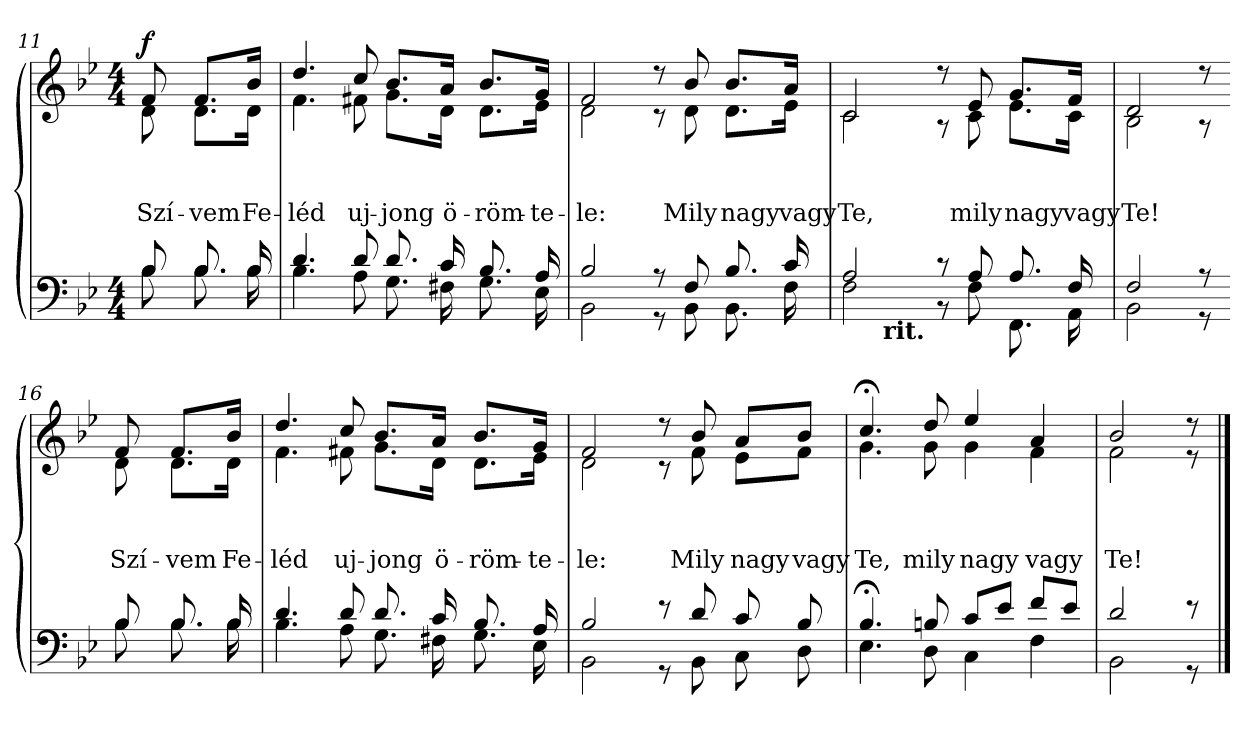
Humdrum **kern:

**kern	**kern	**text	**text	**text	**dynam
*part2	*part1	*part1	*part1	*part1	*part1
*staff2	*staff1	*staff1	*staff1	*staff1	*staff1
!!LO:LB:g=z
*clefF4	*clefG2	*	*	*	*
*k[b-e-]	*k[b-e-]	*	*	*	*
*B-:	*B-:	*	*	*	*
*M4/4	*M4/4	*	*	*	*
=11	=11	=11	=11	=11	=11
*^	*	*	*	*	*
!	!	!	!	!	!LO:LY:b	!LO:DY:a
*	*	*^	*	*	*	*
8B-/	8B-\	8f/	8d\	.	.	Szí-	f
!	!	!	!	!	!	!LO:LY:b	!
8.B-/	8.B-\	8.f/L	8.d\L	.	.	-vem	.
!	!	!	!	!	!	!LO:LY:b	!
16B-/	16B-\	16b-/Jk	16d\Jk	.	.	Fe-	.
=12	=12	=12	=12	=12	=12	=12	=12
!	!	!	!	!	!	!LO:LY:b	!
4.d/	4.B-\	4.dd/	4.f\	.	.	-léd	.
!	!	!	!	!	!	!LO:LY:b	!
8d/	8A\	8cc/	8f#X\	.	.	uj-	.
!	!	!	!	!	!	!LO:LY:b	!
8.d/	8.G\	8.b-/L	8.g\L	.	.	-jong	.
!	!	!	!	!	!	!LO:LY:b	!
16c/	16F#X\	16a/Jk	16d\Jk	.	.	ö-	.
!	!	!	!	!	!	!LO:LY:b	!
8.B-/	8.G\	8.b-/L	8.d\L	.	.	-röm-	.
!	!	!	!	!	!	!LO:LY:b	!
16A/	16E-\	16g/Jk	16e-\Jk	.	.	-te-	.
=13	=13	=13	=13	=13	=13	=13	=13
!	!	!	!	!	!	!LO:LY:b	!
2B-/	2BB-\	2f/	2d\	.	.	-le:	.
8r	8r	8r	8r	.	.	.	.
!	!	!	!	!	!	!LO:LY:b	!
8F/	8BB-\	8b-/	8d\	.	.	Mily	.
!	!	!	!	!	!	!LO:LY:b	!
8.B-/	8.BB-\	8.b-/L	8.d\L	.	.	nagy	.
!	!	!	!	!	!	!LO:LY:b	!
16c/	16F\	16a/Jk	16e-\Jk	.	.	vagy	.
=14	=14	=14	=14	=14	=14	=14	=14
!	!	!	!	!	!	!LO:LY:b	!
*	*^	*	*	*	*	*	*
2A/	2F\	8.ryy	2c/	2c\	.	.	Te,	.
!	!	!LO:TX:b:B:t=rit.	!	!	!	!	!	!
.	.	2ryy	.	.	.	.	.	.
8r	8r	.	8r	8r	.	.	.	.
!	!	!	!	!	!	!	!LO:LY:b	!
8A/	8F\	.	8e-/	8c\	.	.	mily	.
.	.	4ryy	.	.	.	.	.	.
!	!	!	!	!	!	!	!LO:LY:b	!
8.A/	8.FF\	.	8.g/L	8.e-\L	.	.	nagy	.
!	!	!	!	!	!	!	!LO:LY:b	!
16F/	16AA\	16ryy	16f/Jk	16c\Jk	.	.	vagy	.
*	*v	*v	*	*	*	*	*	*
=15	=15	=15	=15	=15	=15	=15	=15
*	*^	*	*	*	*	*	*
!	!	!	!	!	!	!	!LO:LY:b	!
*	*v	*v	*	*	*	*	*	*
2F/	2BB-\	2d/	2B-\	.	.	Te!	.
8r	8r	8r	8r	.	.	.	.
!!LO:LB:g=z	!!
=16-	=16-	=16-	=16-	=16-	=16-	=16-	=16-
!	!	!	!	!	!	!LO:LY:b	!
8B-/	8B-\	8f/	8d\	.	.	Szí-	.
!	!	!	!	!	!	!LO:LY:b	!
8.B-/	8.B-\	8.f/L	8.d\L	.	.	-vem	.
!	!	!	!	!	!	!LO:LY:b	!
16B-/	16B-\	16b-/Jk	16d\Jk	.	.	Fe-	.
=17	=17	=17	=17	=17	=17	=17	=17
!	!	!	!	!	!	!LO:LY:b	!
4.d/	4.B-\	4.dd/	4.f\	.	.	-léd	.
!	!	!	!	!	!	!LO:LY:b	!
8d/	8A\	8cc/	8f#X\	.	.	uj-	.
!	!	!	!	!	!	!LO:LY:b	!
8.d/	8.G\	8.b-/L	8.g\L	.	.	-jong	.
!	!	!	!	!	!	!LO:LY:b	!
16c/	16F#X\	16a/Jk	16d\Jk	.	.	ö-	.
!	!	!	!	!	!	!LO:LY:b	!
8.B-/	8.G\	8.b-/L	8.d\L	.	.	-röm-	.
!	!	!	!	!	!	!LO:LY:b	!
16A/	16E-\	16g/Jk	16e-\Jk	.	.	-te-	.
=18	=18	=18	=18	=18	=18	=18	=18
!	!	!	!	!	!	!LO:LY:b	!
2B-/	2BB-\	2f/	2d\	.	.	-le:	.
8r	8r	8r	8r	.	.	.	.
!	!	!	!	!	!	!LO:LY:b	!
8d/	8BB-\	8b-/	8f\	.	.	Mily	.
!	!	!	!	!	!	!LO:LY:b	!
8c/	8C\	8a/L	8e-\L	.	.	nagy	.
!	!	!	!	!	!	!LO:LY:b	!
8B-/	8D\	8b-/J	8f\J	.	.	vagy	.
=19	=19	=19	=19	=19	=19	=19	=19
!	!	!	!	!	!	!LO:LY:b	!
4.B-;/	4.E-\	4.cc;/	4.g\	.	.	Te,	.
!	!	!	!	!	!	!LO:LY:b	!
8Bn/	8D\	8dd/	8g\	.	.	mily	.
!	!	!	!	!	!	!LO:LY:b	!
8c/L	4C\	4ee-/	4g\	.	.	nagy	.
8e-/J	.	.	.	.	.	.	.
!	!	!	!	!	!	!LO:LY:b	!
8f/L	4F\	4a/	4f\	.	.	vagy	.
8e-/J	.	.	.	.	.	.	.
=20	=20	=20	=20	=20	=20	=20	=20
!	!	!	!	!	!	!LO:LY:b	!
2d/	2BB-\	2b-/	2f\	.	.	Te!	.
8r	8r	8r	8r	.	.	.	.
*v	*v	*	*	*	*	*	*
*	*v	*v	*	*	*	*
==	==	==	==	==	==
*-	*-	*-	*-	*-	*-
